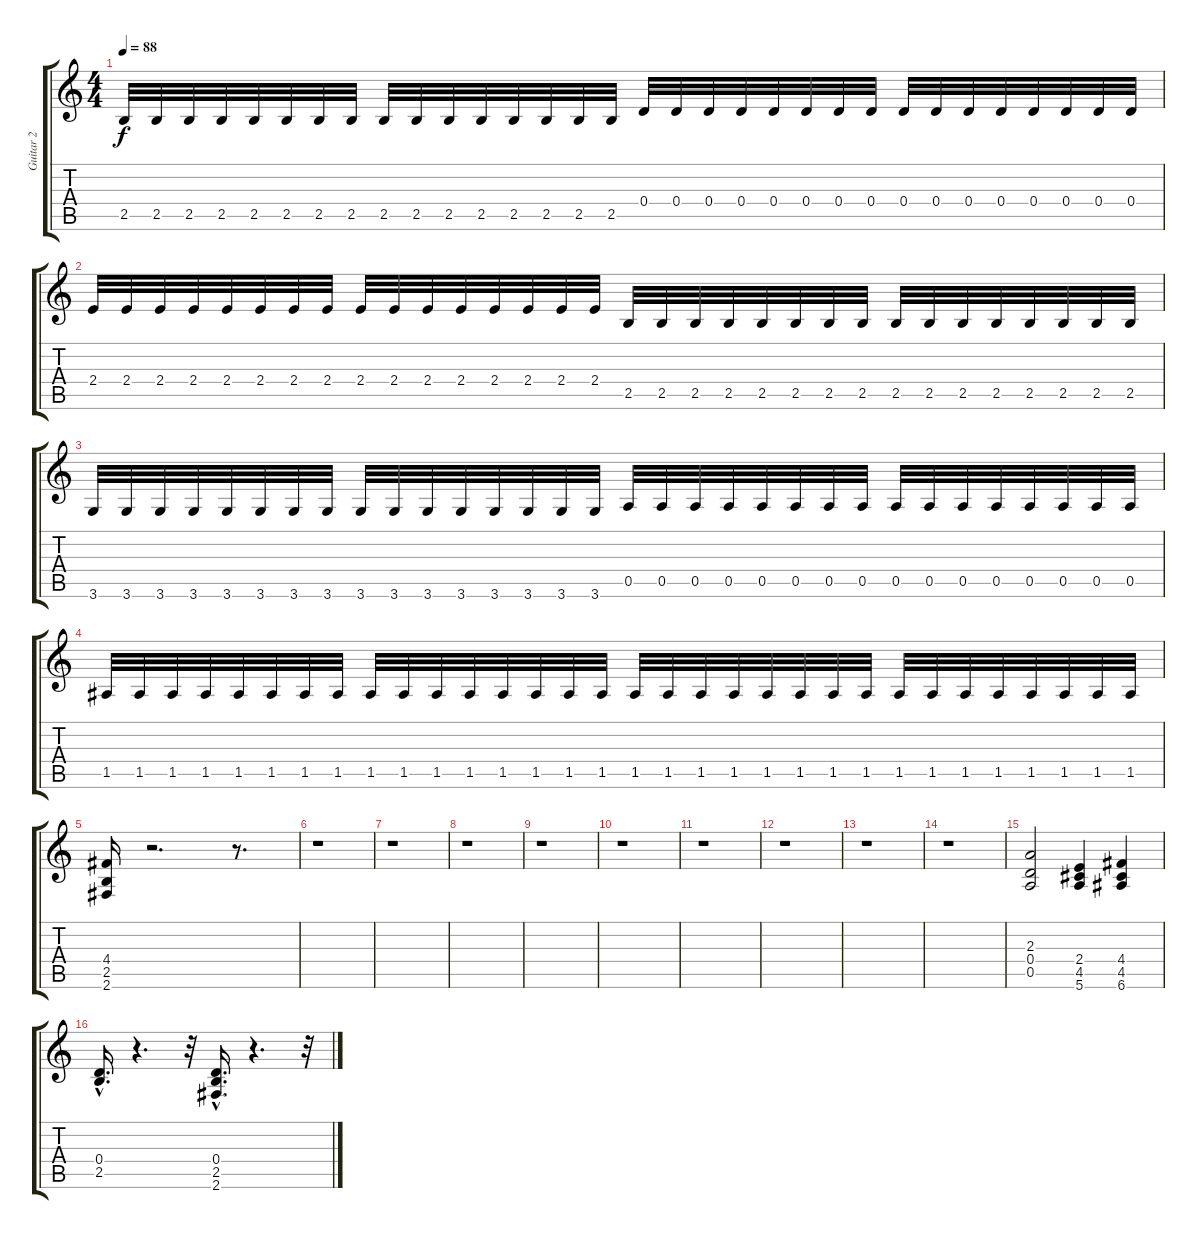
\track ("Guitar 2" "Guitar 2") {instrument overdrivenguitar}
\staff {score tabs}
\tuning (E4 B3 G3 D3 A2 E2) {hide}
\ts (4 4)
\tempo 88
\clef g2
\ks c
2.5.32{dy f} 2.5.32 2.5.32 2.5.32 2.5.32 2.5.32 2.5.32 2.5.32 2.5.32 2.5.32 2.5.32 2.5.32 2.5.32 2.5.32 2.5.32 2.5.32 0.4.32 0.4.32 0.4.32 0.4.32 0.4.32 0.4.32 0.4.32 0.4.32 0.4.32 0.4.32 0.4.32 0.4.32 0.4.32 0.4.32 0.4.32 0.4.32 |
2.4.32 2.4.32 2.4.32 2.4.32 2.4.32 2.4.32 2.4.32 2.4.32 2.4.32 2.4.32 2.4.32 2.4.32 2.4.32 2.4.32 2.4.32 2.4.32 2.5.32 2.5.32 2.5.32 2.5.32 2.5.32 2.5.32 2.5.32 2.5.32 2.5.32 2.5.32 2.5.32 2.5.32 2.5.32 2.5.32 2.5.32 2.5.32 |
3.6.32 3.6.32 3.6.32 3.6.32 3.6.32 3.6.32 3.6.32 3.6.32 3.6.32 3.6.32 3.6.32 3.6.32 3.6.32 3.6.32 3.6.32 3.6.32 0.5.32 0.5.32 0.5.32 0.5.32 0.5.32 0.5.32 0.5.32 0.5.32 0.5.32 0.5.32 0.5.32 0.5.32 0.5.32 0.5.32 0.5.32 0.5.32 |
1.5.32 1.5.32 1.5.32 1.5.32 1.5.32 1.5.32 1.5.32 1.5.32 1.5.32 1.5.32 1.5.32 1.5.32 1.5.32 1.5.32 1.5.32 1.5.32 1.5.32 1.5.32 1.5.32 1.5.32 1.5.32 1.5.32 1.5.32 1.5.32 1.5.32 1.5.32 1.5.32 1.5.32 1.5.32 1.5.32 1.5.32 1.5.32 |
(4.4 2.5 2.6).16 r.2{d} r.8{d} |
r.1 |
r.1 |
r.1 |
r.1 |
r.1 |
r.1 |
r.1 |
r.1 |
r.1 |
(2.3 0.4 0.5).2 (2.4 4.5 5.6).4 (4.4 4.5 6.6).4 |
(0.4{hac} 2.5{hac}).16{d} r.4{d} r.32 (0.4{hac} 2.5{hac} 2.6{hac}).16{d} r.4{d} r.32
